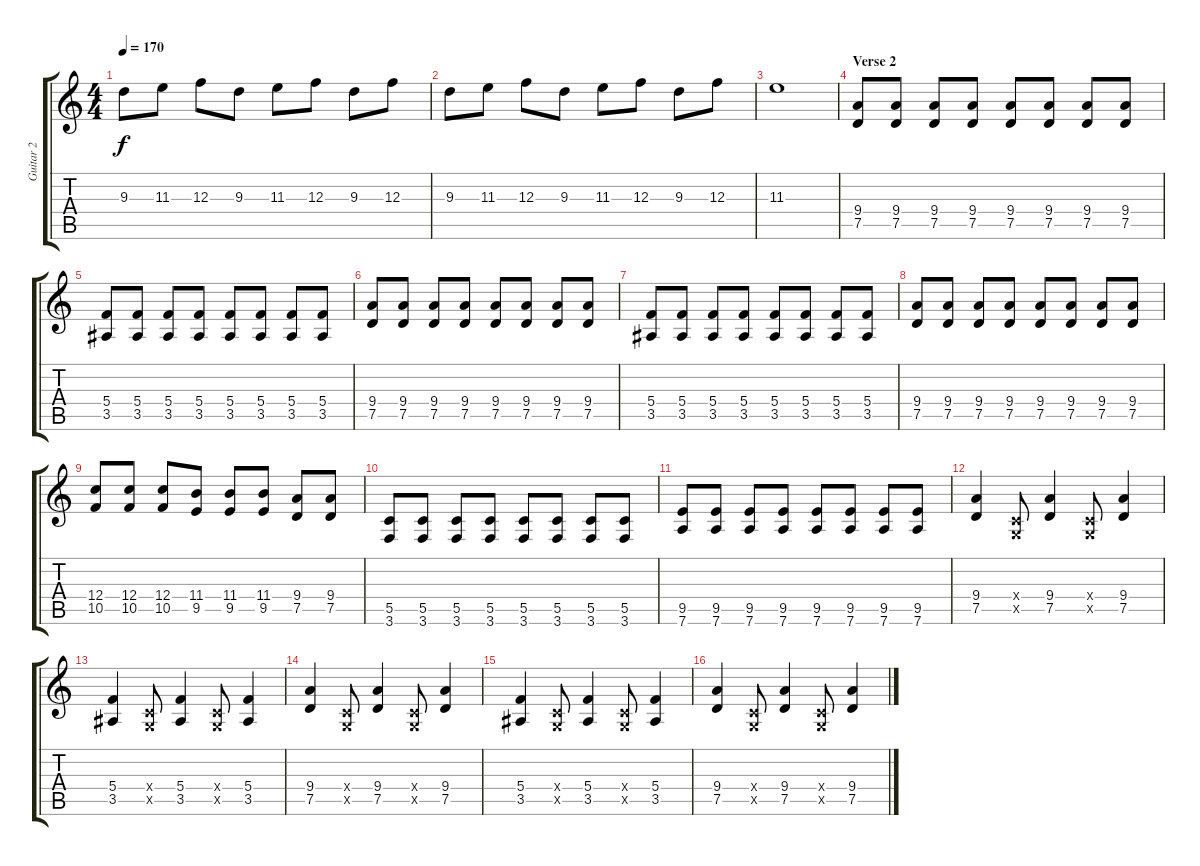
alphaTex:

\track ("Guitar 2" "Guitar 2") {instrument distortionguitar}
\staff {score tabs}
\tuning (D4 A3 F3 C3 G2 D2) {hide}
\ts (4 4)
\tempo 170
\clef g2
\ks c
9.3.8{dy f} 11.3.8 12.3.8 9.3.8 11.3.8 12.3.8 9.3.8 12.3.8 |
9.3.8 11.3.8 12.3.8 9.3.8 11.3.8 12.3.8 9.3.8 12.3.8 |
11.3.1 |
\section ("" "Verse 2")
(9.4 7.5).8 (9.4 7.5).8 (9.4 7.5).8 (9.4 7.5).8 (9.4 7.5).8 (9.4 7.5).8 (9.4 7.5).8 (9.4 7.5).8 |
(5.4 3.5).8 (5.4 3.5).8 (5.4 3.5).8 (5.4 3.5).8 (5.4 3.5).8 (5.4 3.5).8 (5.4 3.5).8 (5.4 3.5).8 |
(9.4 7.5).8 (9.4 7.5).8 (9.4 7.5).8 (9.4 7.5).8 (9.4 7.5).8 (9.4 7.5).8 (9.4 7.5).8 (9.4 7.5).8 |
(5.4 3.5).8 (5.4 3.5).8 (5.4 3.5).8 (5.4 3.5).8 (5.4 3.5).8 (5.4 3.5).8 (5.4 3.5).8 (5.4 3.5).8 |
(9.4 7.5).8 (9.4 7.5).8 (9.4 7.5).8 (9.4 7.5).8 (9.4 7.5).8 (9.4 7.5).8 (9.4 7.5).8 (9.4 7.5).8 |
(12.4 10.5).8 (12.4 10.5).8 (12.4 10.5).8 (11.4 9.5).8 (11.4 9.5).8 (11.4 9.5).8 (9.4 7.5).8 (9.4 7.5).8 |
(5.5 3.6).8 (5.5 3.6).8 (5.5 3.6).8 (5.5 3.6).8 (5.5 3.6).8 (5.5 3.6).8 (5.5 3.6).8 (5.5 3.6).8 |
(9.5 7.6).8 (9.5 7.6).8 (9.5 7.6).8 (9.5 7.6).8 (9.5 7.6).8 (9.5 7.6).8 (9.5 7.6).8 (9.5 7.6).8 |
(9.4 7.5).4 (0.4{x} 0.5{x}).8 (9.4 7.5).4 (0.4{x} 0.5{x}).8 (9.4 7.5).4 |
(5.4 3.5).4 (0.4{x} 0.5{x}).8 (5.4 3.5).4 (0.4{x} 0.5{x}).8 (5.4 3.5).4 |
(9.4 7.5).4 (0.4{x} 0.5{x}).8 (9.4 7.5).4 (0.4{x} 0.5{x}).8 (9.4 7.5).4 |
(5.4 3.5).4 (0.4{x} 0.5{x}).8 (5.4 3.5).4 (0.4{x} 0.5{x}).8 (5.4 3.5).4 |
(9.4 7.5).4 (0.4{x} 0.5{x}).8 (9.4 7.5).4 (0.4{x} 0.5{x}).8 (9.4 7.5).4
